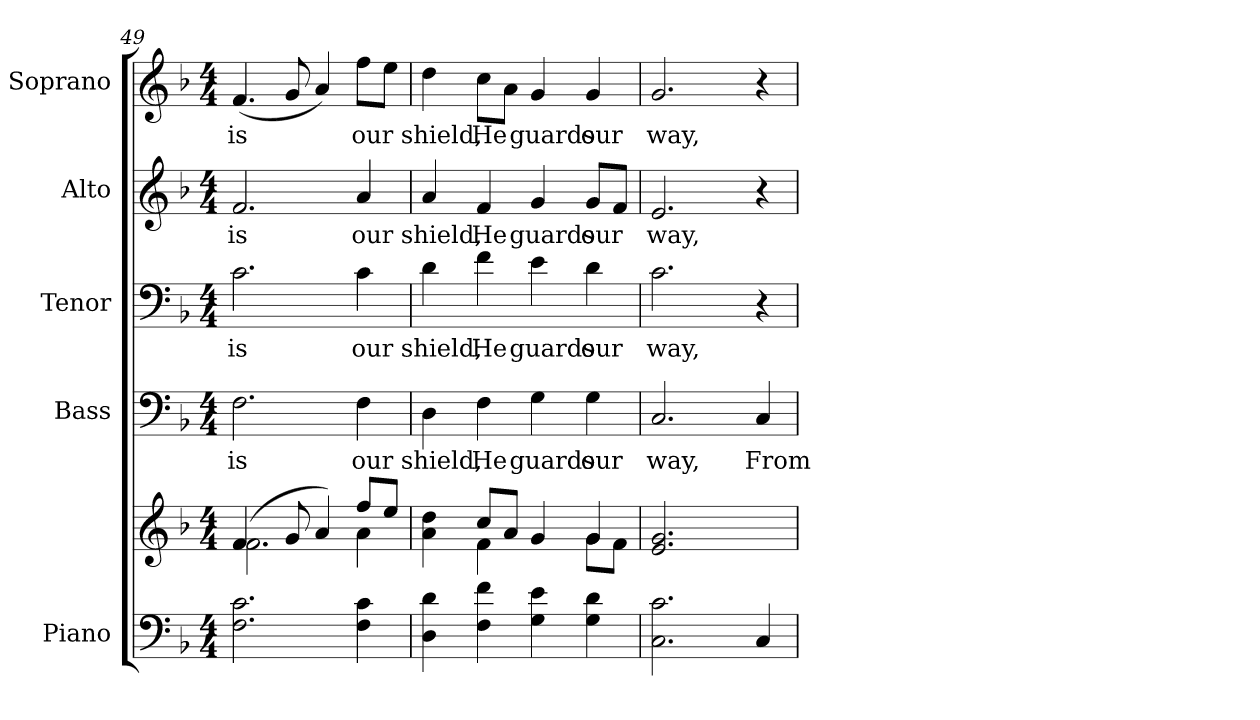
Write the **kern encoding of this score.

**kern	**kern	**kern	**text	**kern	**text	**kern	**text	**kern	**text
*part5	*part5	*part4	*part4	*part3	*part3	*part2	*part2	*part1	*part1
*staff6	*staff5	*staff4	*staff4	*staff3	*staff3	*staff2	*staff2	*staff1	*staff1
*I"Piano	*	*I"Bass	*	*I"Tenor	*	*I"Alto	*	*I"Soprano	*
*I'Pno.	*	*I'B.	*	*I'T.	*	*I'A.	*	*I'S.	*
*clefF4	*clefG2	*clefF4	*	*clefF4	*	*clefG2	*	*clefG2	*
*k[b-]	*k[b-]	*k[b-]	*	*k[b-]	*	*k[b-]	*	*k[b-]	*
*F:	*F:	*F:	*	*F:	*	*F:	*	*F:	*
*M4/4	*M4/4	*M4/4	*	*M4/4	*	*M4/4	*	*M4/4	*
=49	=49	=49	=49	=49	=49	=49	=49	=49	=49
*	*^	*	*	*	*	*	*	*	*
!	!	!	!	!LO:LY:b:color=#000000	!	!	!	!	!	!
!	!	!	!	!	!	!LO:LY:b:color=#000000	!	!	!	!
!	!	!	!	!	!	!	!	!LO:LY:b:color=#000000	!	!
!	!	!	!	!	!	!	!	!	!	!LO:LY:b:color=#000000
2.Fi\ 2.ci	(4.fi/	2.fi\	2.Fi\	is	2.ci\	is	2.fi/	is	(4.fi/	is
.	8gi/	.	.	.	.	.	.	.	8gi/	.
.	4ai/)	.	.	.	.	.	.	.	4ai/)	.
!	!	!	!	!LO:LY:b:color=#000000	!	!	!	!	!	!
!	!	!	!	!	!	!LO:LY:b:color=#000000	!	!	!	!
!	!	!	!	!	!	!	!	!LO:LY:b:color=#000000	!	!
!	!	!	!	!	!	!	!	!	!	!LO:LY:b:color=#000000
4Fi\ 4ci	8ffi/L	4ai\	4Fi\	our	4ci\	our	4ai/	our	8ffi\L	our
.	8eei/J	.	.	.	.	.	.	.	8eei\J	.
!!LO:LB:g=z
=50	=50	=50	=50	=50	=50	=50	=50	=50	=50	=50
!	!	!	!	!LO:LY:b:color=#000000	!	!	!	!	!	!
!	!	!	!	!	!	!LO:LY:b:color=#000000	!	!	!	!
!	!	!	!	!	!	!	!	!LO:LY:b:color=#000000	!	!
!	!	!	!	!	!	!	!	!	!	!LO:LY:b:color=#000000
4Di\ 4di	4ai\ 4ddi	4ryy	4Di\	shield,	4di\	shield,	4ai/	shield,	4ddi\	shield,
!	!	!	!	!LO:LY:b:color=#000000	!	!	!	!	!	!
!	!	!	!	!	!	!LO:LY:b:color=#000000	!	!	!	!
!	!	!	!	!	!	!	!	!LO:LY:b:color=#000000	!	!
!	!	!	!	!	!	!	!	!	!	!LO:LY:b:color=#000000
4Fi\ 4fi	8cci/L	4fi\	4Fi\	He	4fi\	He	4fi/	He	8cci\L	He
.	8ai/J	.	.	.	.	.	.	.	8ai\J	.
!	!	!	!	!LO:LY:b:color=#000000	!	!	!	!	!	!
!	!	!	!	!	!	!LO:LY:b:color=#000000	!	!	!	!
!	!	!	!	!	!	!	!	!LO:LY:b:color=#000000	!	!
!	!	!	!	!	!	!	!	!	!	!LO:LY:b:color=#000000
4Gi\ 4ei	4gi/	4ryy	4Gi\	guards	4ei\	guards	4gi/	guards	4gi/	guards
!	!	!	!	!LO:LY:b:color=#000000	!	!	!	!	!	!
!	!	!	!	!	!	!LO:LY:b:color=#000000	!	!	!	!
!	!	!	!	!	!	!	!	!LO:LY:b:color=#000000	!	!
!	!	!	!	!	!	!	!	!	!	!LO:LY:b:color=#000000
4Gi\ 4di	4gi/	8gi\L	4Gi\	our	4di\	our	8gi/L	our	4gi/	our
.	.	8fi\J	.	.	.	.	8fi/J	.	.	.
*	*v	*v	*	*	*	*	*	*	*	*
=51	=51	=51	=51	=51	=51	=51	=51	=51	=51
*^	*	*	*	*	*	*	*	*	*
*	*	*^	*	*	*	*	*	*	*	*
!	!	!	!	!	!LO:LY:b:color=#000000	!	!	!	!	!	!
*	*	*v	*v	*	*	*	*	*	*	*	*
*	*	*^	*	*	*	*	*	*	*	*
!	!	!	!	!	!	!	!LO:LY:b:color=#000000	!	!	!	!
*	*	*v	*v	*	*	*	*	*	*	*	*
*	*	*^	*	*	*	*	*	*	*	*
!	!	!	!	!	!	!	!	!	!LO:LY:b:color=#000000	!	!
*	*	*v	*v	*	*	*	*	*	*	*	*
*	*	*^	*	*	*	*	*	*	*	*
!	!	!	!	!	!	!	!	!	!	!	!LO:LY:b:color=#000000
*	*	*v	*v	*	*	*	*	*	*	*	*
2.Ci\ 2.ci	2ryy	2.ei/ 2.gi	2.Ci/	way,	2.ci\	way,	2.ei/	way,	2.gi/	way,
.	4ryy	.	.	.	.	.	.	.	.	.
!	!	!	!	!LO:LY:b:color=#000000	!	!	!	!	!	!
4ryy	4Ci/	4ryy	4Ci/	From	4r	.	4r	.	4r	.
*v	*v	*	*	*	*	*	*	*	*	*
=	=	=	=	=	=	=	=	=	=
*-	*-	*-	*-	*-	*-	*-	*-	*-	*-
